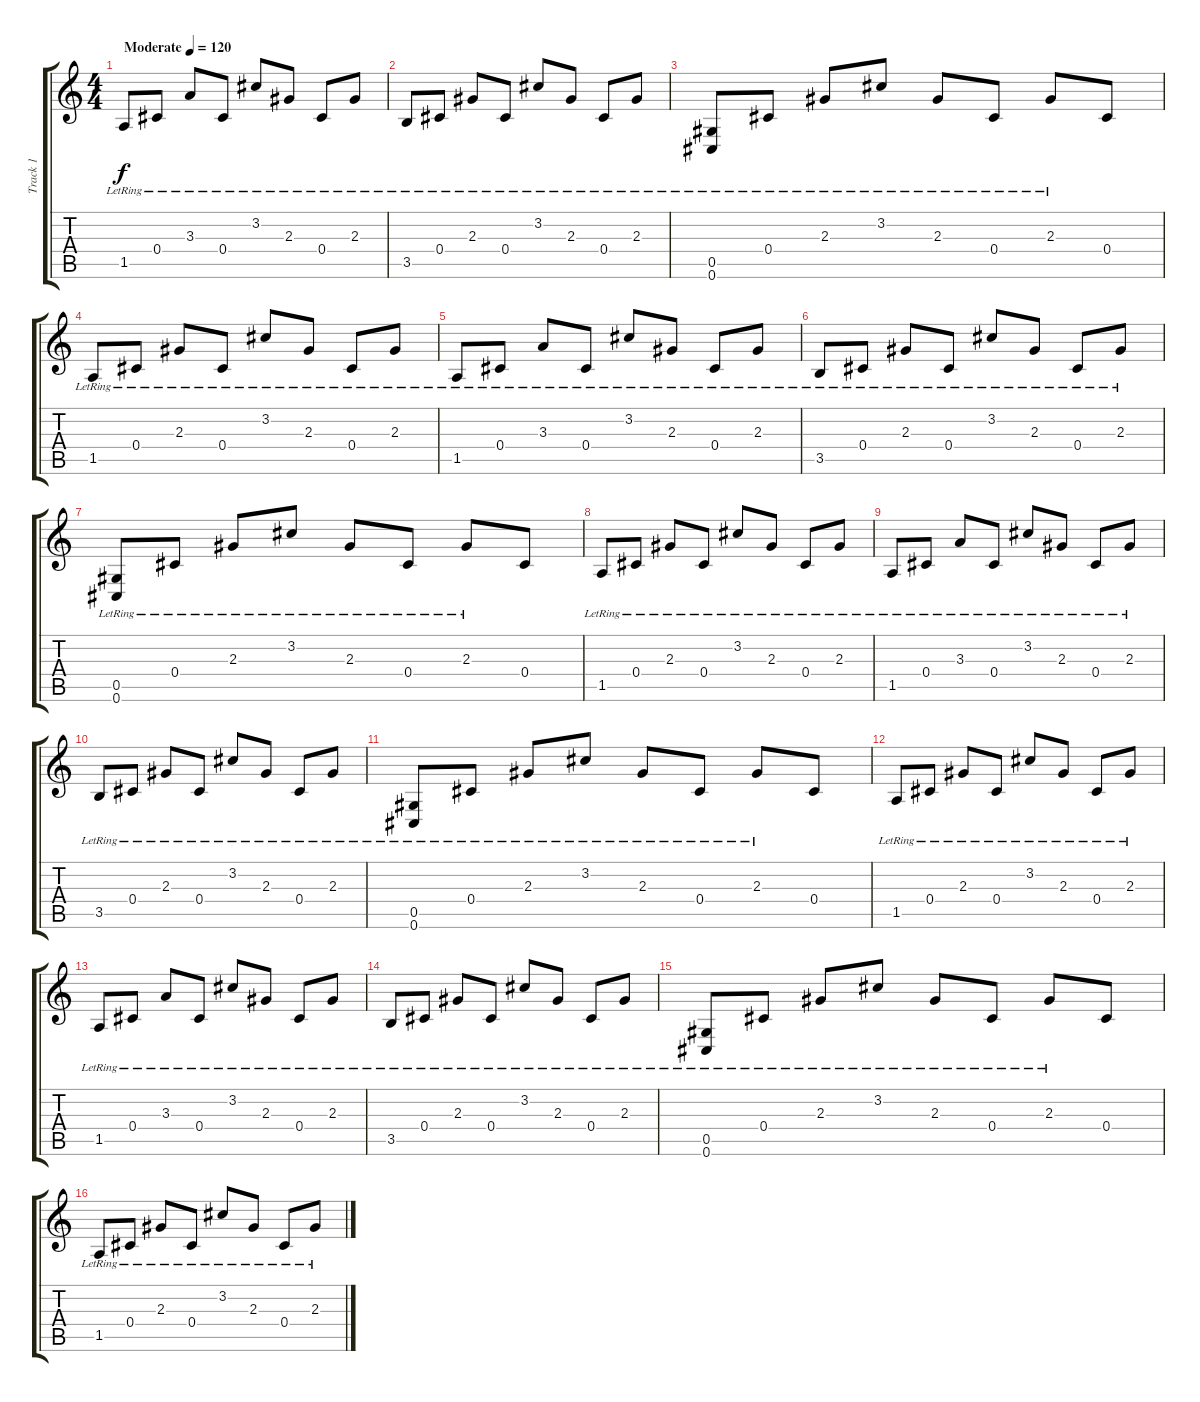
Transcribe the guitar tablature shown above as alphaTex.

\track ("Track 1" "Track 1") {instrument acousticguitarsteel}
\staff {score tabs}
\tuning (Eb4 Bb3 Gb3 Db3 Ab2 Db2) {hide}
\ts (4 4)
\tempo (120 "Moderate")
\clef g2
\ks c
1.5{lr}.8{dy f instrument acousticguitarsteel} 0.4{lr}.8 3.3{lr}.8 0.4{lr}.8 3.2{lr}.8 2.3{lr}.8 0.4{lr}.8 2.3{lr}.8 |
3.5{lr}.8 0.4{lr}.8 2.3{lr}.8 0.4{lr}.8 3.2{lr}.8 2.3{lr}.8 0.4{lr}.8 2.3{lr}.8 |
(0.5{lr} 0.6).8 0.4{lr}.8 2.3{lr}.8 3.2{lr}.8 2.3{lr}.8 0.4{lr}.8 2.3{lr}.8 0.4.8 |
1.5{lr}.8 0.4{lr}.8 2.3{lr}.8 0.4{lr}.8 3.2{lr}.8 2.3{lr}.8 0.4{lr}.8 2.3{lr}.8 |
1.5{lr}.8 0.4{lr}.8 3.3{lr}.8 0.4{lr}.8 3.2{lr}.8 2.3{lr}.8 0.4{lr}.8 2.3{lr}.8 |
3.5{lr}.8 0.4{lr}.8 2.3{lr}.8 0.4{lr}.8 3.2{lr}.8 2.3{lr}.8 0.4{lr}.8 2.3{lr}.8 |
(0.5{lr} 0.6).8 0.4{lr}.8 2.3{lr}.8 3.2{lr}.8 2.3{lr}.8 0.4{lr}.8 2.3{lr}.8 0.4.8 |
1.5{lr}.8 0.4{lr}.8 2.3{lr}.8 0.4{lr}.8 3.2{lr}.8 2.3{lr}.8 0.4{lr}.8 2.3{lr}.8 |
1.5{lr}.8 0.4{lr}.8 3.3{lr}.8 0.4{lr}.8 3.2{lr}.8 2.3{lr}.8 0.4{lr}.8 2.3{lr}.8 |
3.5{lr}.8 0.4{lr}.8 2.3{lr}.8 0.4{lr}.8 3.2{lr}.8 2.3{lr}.8 0.4{lr}.8 2.3{lr}.8 |
(0.5{lr} 0.6).8 0.4{lr}.8 2.3{lr}.8 3.2{lr}.8 2.3{lr}.8 0.4{lr}.8 2.3{lr}.8 0.4.8 |
1.5{lr}.8 0.4{lr}.8 2.3{lr}.8 0.4{lr}.8 3.2{lr}.8 2.3{lr}.8 0.4{lr}.8 2.3{lr}.8 |
1.5{lr}.8 0.4{lr}.8 3.3{lr}.8 0.4{lr}.8 3.2{lr}.8 2.3{lr}.8 0.4{lr}.8 2.3{lr}.8 |
3.5{lr}.8 0.4{lr}.8 2.3{lr}.8 0.4{lr}.8 3.2{lr}.8 2.3{lr}.8 0.4{lr}.8 2.3{lr}.8 |
(0.5{lr} 0.6).8 0.4{lr}.8 2.3{lr}.8 3.2{lr}.8 2.3{lr}.8 0.4{lr}.8 2.3{lr}.8 0.4.8 |
1.5{lr}.8 0.4{lr}.8 2.3{lr}.8 0.4{lr}.8 3.2{lr}.8 2.3{lr}.8 0.4{lr}.8 2.3{lr}.8
